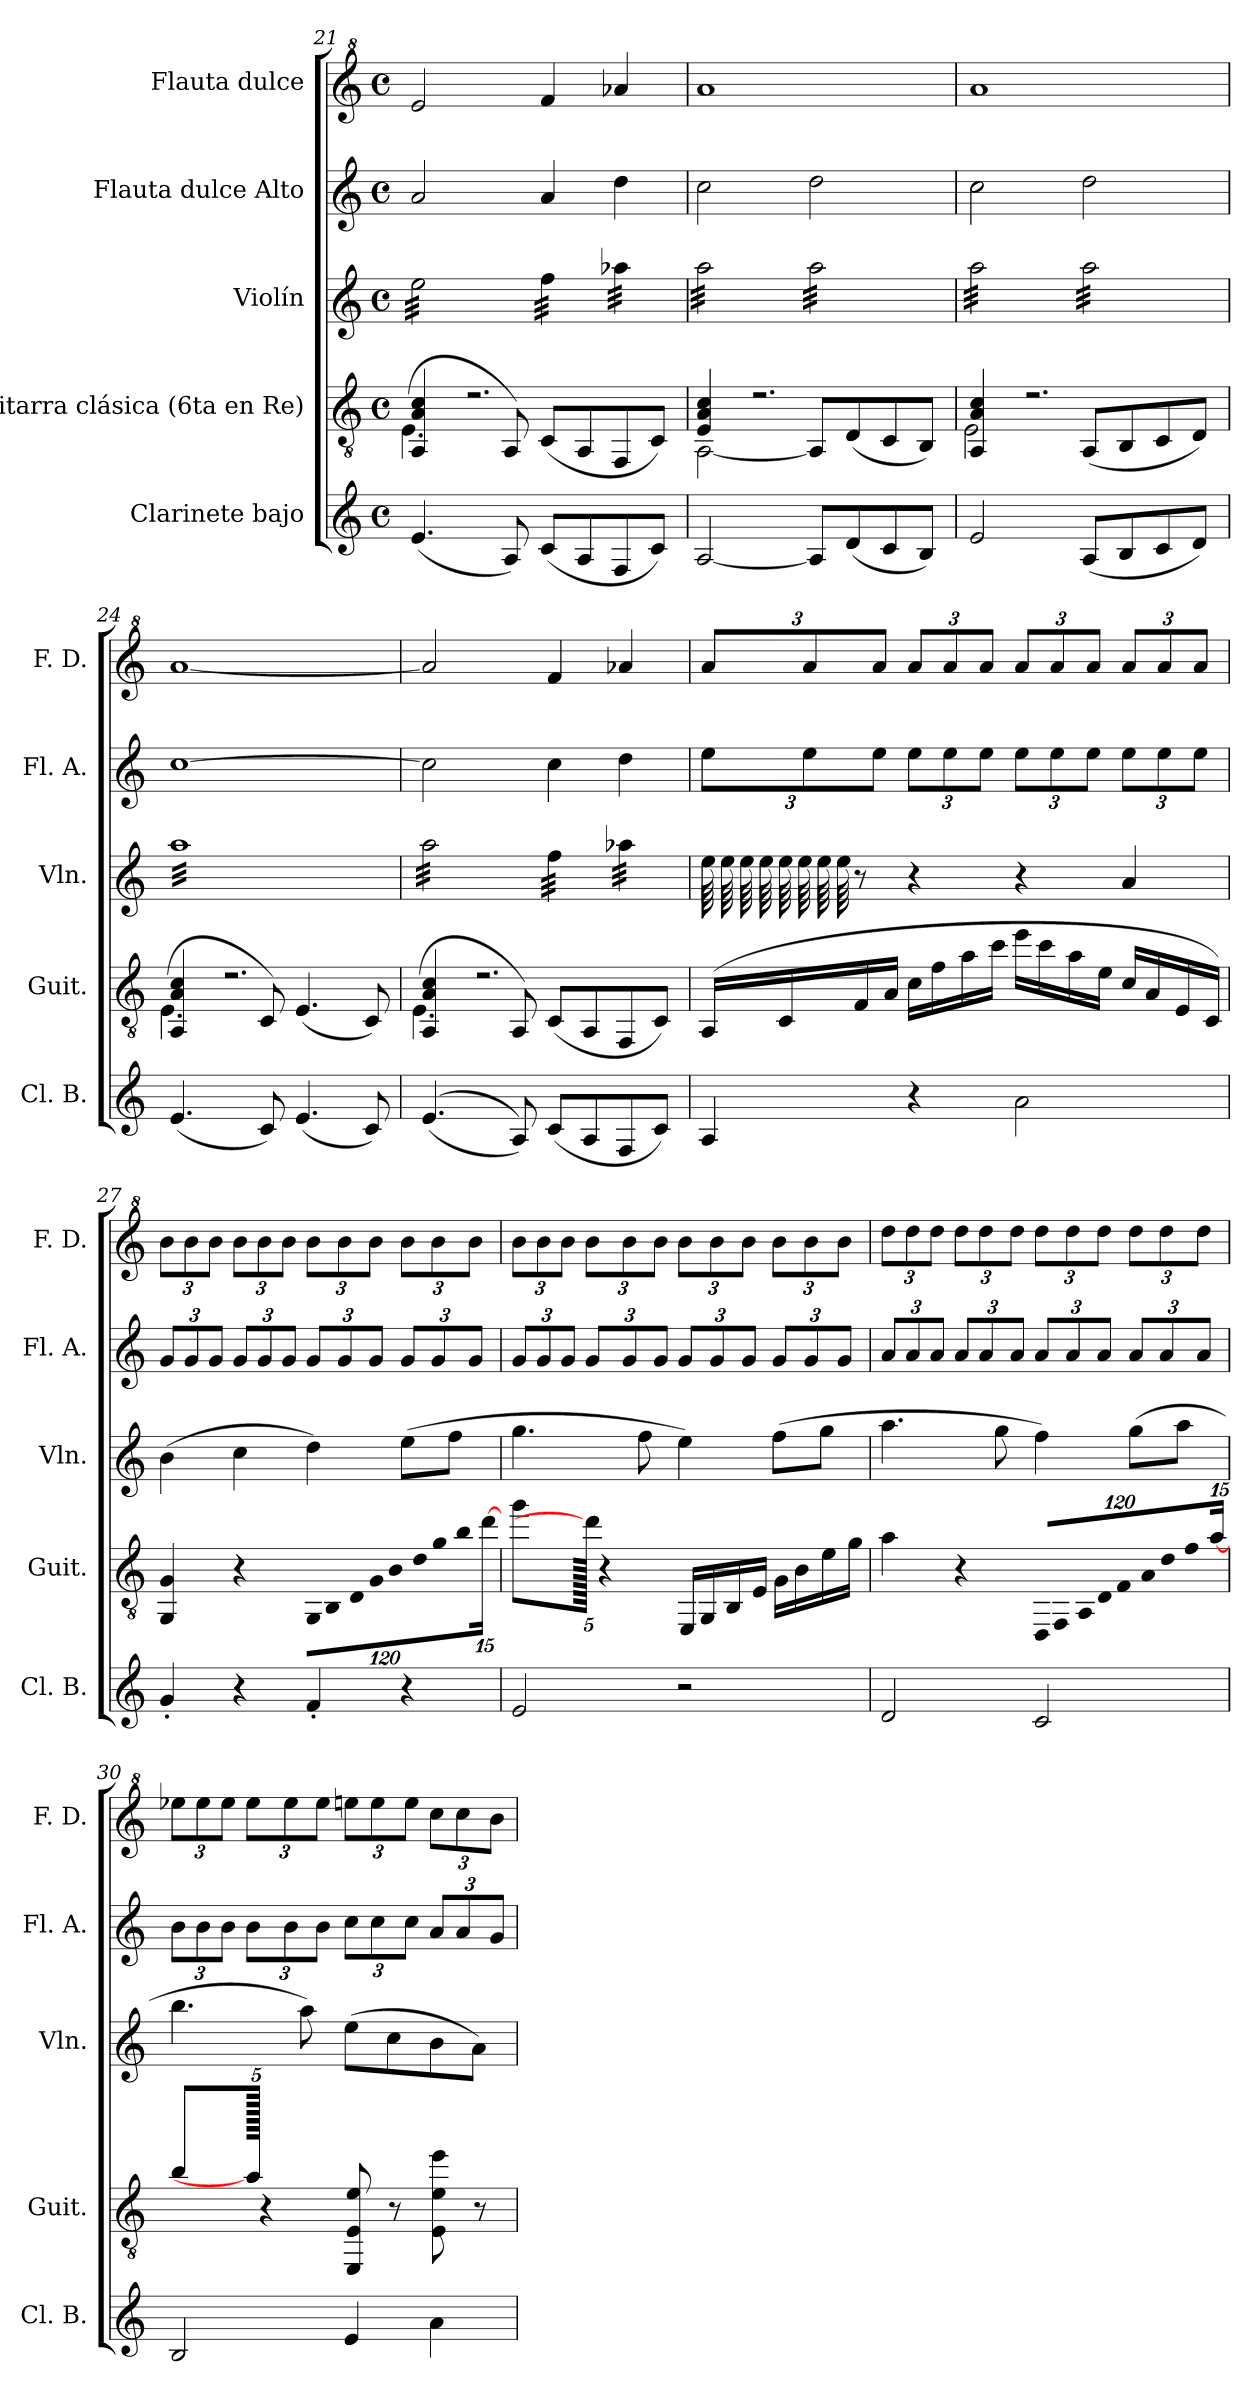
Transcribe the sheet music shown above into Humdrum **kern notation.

**kern	**kern	**kern	**kern	**kern
*part5	*part4	*part3	*part2	*part1
*staff5	*staff4	*staff3	*staff2	*staff1
*I"Clarinete bajo	*I"Guitarra clásica  (6ta en Re)	*I"Violín	*I"Flauta dulce Alto	*I"Flauta dulce
*I'Cl. B.	*I'Guit.	*I'Vln.	*I'Fl. A.	*I'F. D.
*clefG2	*clefGv2	*clefG2	*clefG2	*clefG^2
*ITrd8c14	*	*	*	*
*k[]	*k[]	*k[]	*k[]	*k[]
*M4/4	*M4/4	*M4/4	*M4/4	*M4/4
*met(c)	*met(c)	*met(c)	*met(c)	*met(c)
=21	=21	=21	=21	=21
*	*^	*	*	*
*	*	*	*tremolo	*	*
(<4.E/	4AA/ 4A/ 4c/	(<4.E\	32ee\LLL	2a/	2ee/
.	.	.	32ee\	.	.
.	.	.	32ee\	.	.
.	.	.	32ee\	.	.
.	.	.	32ee\	.	.
.	.	.	32ee\	.	.
.	.	.	32ee\	.	.
.	.	.	32ee\	.	.
.	2.r	.	32ee\	.	.
.	.	.	32ee\	.	.
.	.	.	32ee\	.	.
.	.	.	32ee\	.	.
8AA/)	.	8AA/)	32ee\	.	.
.	.	.	32ee\	.	.
.	.	.	32ee\	.	.
.	.	.	32ee\JJJ	.	.
(<8C/L	.	(<8C/L	32ff\LLL	4a/	4ff/
.	.	.	32ff\	.	.
.	.	.	32ff\	.	.
.	.	.	32ff\	.	.
8AA/	.	8AA/	32ff\	.	.
.	.	.	32ff\	.	.
.	.	.	32ff\	.	.
.	.	.	32ff\JJJ	.	.
8FF/	.	8FF/	32aa-X\LLL	4dd\	4aa-X/
.	.	.	32aa-X\	.	.
.	.	.	32aa-X\	.	.
.	.	.	32aa-X\	.	.
8C/J)	.	8C/J)	32aa-X\	.	.
.	.	.	32aa-X\	.	.
.	.	.	32aa-X\	.	.
.	.	.	32aa-X\JJJ	.	.
=22	=22	=22	=22	=22	=22
[2AA/	4E/ 4A/ 4c/	[2AA\	32aa\LLL	2cc\	1aa
.	.	.	32aa\	.	.
.	.	.	32aa\	.	.
.	.	.	32aa\	.	.
.	.	.	32aa\	.	.
.	.	.	32aa\	.	.
.	.	.	32aa\	.	.
.	.	.	32aa\	.	.
.	2.r	.	32aa\	.	.
.	.	.	32aa\	.	.
.	.	.	32aa\	.	.
.	.	.	32aa\	.	.
.	.	.	32aa\	.	.
.	.	.	32aa\	.	.
.	.	.	32aa\	.	.
.	.	.	32aa\JJJ	.	.
8AA/L]	.	8AA/L]	32aa\LLL	2dd\	.
.	.	.	32aa\	.	.
.	.	.	32aa\	.	.
.	.	.	32aa\	.	.
(<8D/	.	(<8D/	32aa\	.	.
.	.	.	32aa\	.	.
.	.	.	32aa\	.	.
.	.	.	32aa\	.	.
8C/	.	8C/	32aa\	.	.
.	.	.	32aa\	.	.
.	.	.	32aa\	.	.
.	.	.	32aa\	.	.
8BB/J)	.	8BB/J)	32aa\	.	.
.	.	.	32aa\	.	.
.	.	.	32aa\	.	.
.	.	.	32aa\JJJ	.	.
=23	=23	=23	=23	=23	=23
2E/	4AA/ 4A/ 4c/	2E\	32aa\LLL	2cc\	1aa
.	.	.	32aa\	.	.
.	.	.	32aa\	.	.
.	.	.	32aa\	.	.
.	.	.	32aa\	.	.
.	.	.	32aa\	.	.
.	.	.	32aa\	.	.
.	.	.	32aa\	.	.
.	2.r	.	32aa\	.	.
.	.	.	32aa\	.	.
.	.	.	32aa\	.	.
.	.	.	32aa\	.	.
.	.	.	32aa\	.	.
.	.	.	32aa\	.	.
.	.	.	32aa\	.	.
.	.	.	32aa\JJJ	.	.
(<8AA/L	.	(<8AA/L	32aa\LLL	2dd\	.
.	.	.	32aa\	.	.
.	.	.	32aa\	.	.
.	.	.	32aa\	.	.
8BB/	.	8BB/	32aa\	.	.
.	.	.	32aa\	.	.
.	.	.	32aa\	.	.
.	.	.	32aa\	.	.
8C/	.	8C/	32aa\	.	.
.	.	.	32aa\	.	.
.	.	.	32aa\	.	.
.	.	.	32aa\	.	.
8D/J)	.	8D/J)	32aa\	.	.
.	.	.	32aa\	.	.
.	.	.	32aa\	.	.
.	.	.	32aa\JJJ	.	.
=24	=24	=24	=24	=24	=24
(<4.E/	4AA/ 4A/ 4c/	(<4.E\	(>32aaLLL	[1cc	[1aa
.	.	.	(>32aa	.	.
.	.	.	(>32aa	.	.
.	.	.	(>32aa	.	.
.	.	.	(>32aa	.	.
.	.	.	(>32aa	.	.
.	.	.	(>32aa	.	.
.	.	.	(>32aa	.	.
.	2.r	.	(>32aa	.	.
.	.	.	(>32aa	.	.
.	.	.	(>32aa	.	.
.	.	.	(>32aa	.	.
8C/)	.	8C/)	(>32aa	.	.
.	.	.	(>32aa	.	.
.	.	.	(>32aa	.	.
.	.	.	(>32aa	.	.
(<4.E/	.	(<4.E/	(>32aa	.	.
.	.	.	(>32aa	.	.
.	.	.	(>32aa	.	.
.	.	.	(>32aa	.	.
.	.	.	(>32aa	.	.
.	.	.	(>32aa	.	.
.	.	.	(>32aa	.	.
.	.	.	(>32aa	.	.
.	.	.	(>32aa	.	.
.	.	.	(>32aa	.	.
.	.	.	(>32aa	.	.
.	.	.	(>32aa	.	.
8C/)	.	8C/)	(>32aa	.	.
.	.	.	(>32aa	.	.
.	.	.	(>32aa	.	.
.	.	.	32aaJJJ	.	.
!!LO:LB:g=z
=25	=25	=25	=25	=25	=25
(<(<4.E/	4AA/ 4A/ 4c/	(<4.E\	32aa\)LLL	2cc\]	2aa/]
.	.	.	32aa\)	.	.
.	.	.	32aa\)	.	.
.	.	.	32aa\)	.	.
.	.	.	32aa\)	.	.
.	.	.	32aa\)	.	.
.	.	.	32aa\)	.	.
.	.	.	32aa\)	.	.
.	2.r	.	32aa\)	.	.
.	.	.	32aa\)	.	.
.	.	.	32aa\)	.	.
.	.	.	32aa\)	.	.
8AA/))	.	8AA/)	32aa\)	.	.
.	.	.	32aa\)	.	.
.	.	.	32aa\)	.	.
.	.	.	32aa\)JJJ	.	.
(<8C/L	.	(<8C/L	32ff\LLL	4cc\	4ff/
.	.	.	32ff\	.	.
.	.	.	32ff\	.	.
.	.	.	32ff\	.	.
8AA/	.	8AA/	32ff\	.	.
.	.	.	32ff\	.	.
.	.	.	32ff\	.	.
.	.	.	32ff\JJJ	.	.
8FF/	.	8FF/	32aa-X\LLL	4dd\	4aa-X/
.	.	.	32aa-X\	.	.
.	.	.	32aa-X\	.	.
.	.	.	32aa-X\	.	.
8C/J)	.	8C/J)	32aa-X\	.	.
.	.	.	32aa-X\	.	.
.	.	.	32aa-X\	.	.
.	.	.	32aa-X\JJJ	.	.
*	*v	*v	*	*	*
=26	=26	=26	=26	=26
*	*	*	*Xbrackettup	*Xbrackettup
4AA/	(>16AA/LL	64ee\	12ee\L	12aa/L
.	.	64ee\	.	.
.	.	64ee\	.	.
.	.	64ee\	.	.
.	16C/	64ee\	.	.
.	.	64ee\	.	.
.	.	.	12ee\	12aa/
.	.	64ee\	.	.
.	.	64ee\	.	.
*	*	*Xtremolo	*	*
.	16F/	8r	.	.
.	.	.	12ee\J	12aa/J
.	16A/JJ	.	.	.
4r	16c\LL	4r	12ee\L	12aa/L
.	16f\	.	.	.
.	.	.	12ee\	12aa/
.	16a\	.	.	.
.	.	.	12ee\J	12aa/J
.	16cc\JJ	.	.	.
2A\	16ee\LL	4r	12ee\L	12aa/L
.	16cc\	.	.	.
.	.	.	12ee\	12aa/
.	16a\	.	.	.
.	.	.	12ee\J	12aa/J
.	16e\JJ	.	.	.
.	16c/LL	4a/	12ee\L	12aa/L
.	16A/	.	.	.
.	.	.	12ee\	12aa/
.	16E/	.	.	.
.	.	.	12ee\J	12aa/J
.	16C/JJ)	.	.	.
!!LO:PB:g=z
=27	=27	=27	=27	=27
4G'/	4GG/ 4G/	(>4b\	12g/L	12bb\L
.	.	.	12g/	12bb\
.	.	.	12g/J	12bb\J
4r	4r	4cc\	12g/L	12bb\L
.	.	.	12g/	12bb\
.	.	.	12g/J	12bb\J
*	*Xbrackettup	*	*	*
!	!LO:N:vis=16	!	!	!
4F'/	1920%107GG\LL	4dd\)	12g/L	12bb\L
!	!LO:N:vis=16	!	!	!
.	1920%107BB\	.	.	.
.	.	.	12g/	12bb\
!	!LO:N:vis=16	!	!	!
.	1920%107D\	.	.	.
.	.	.	12g/J	12bb\J
!	!LO:N:vis=16	!	!	!
.	1920%107G\	.	.	.
!	!LO:N:vis=16	!	!	!
.	1920%107B\	.	.	.
4r	.	(>8ee\L	12g/L	12bb\L
!	!LO:N:vis=16	!	!	!
.	1920%107d\	.	.	.
.	.	.	12g/	12bb\
!	!LO:N:vis=16	!	!	!
.	1920%107g\	.	.	.
.	.	8ff\J	.	.
!	!LO:N:vis=16	!	!	!
.	1920%107b\	.	.	.
.	.	.	12g/J	12bb\J
.	[240%13dd\JJ	.	.	.
=28	=28	=28	=28	=28
2E/	4gg\	4.gg\	12g/L	12bb\L
.	.	.	12g/	12bb\
.	.	.	12g/J	12bb\J
.	640dd\JJ]	.	12g/L	12bb\L
.	4r	.	.	.
.	.	.	12g/	12bb\
.	.	8ff\	.	.
.	.	.	12g/J	12bb\J
2r	.	4ee\)	12g/L	12bb\L
.	16EE/LL	.	.	.
.	16GG/	.	.	.
.	.	.	12g/	12bb\
.	16BB/	.	.	.
.	.	.	12g/J	12bb\J
.	16E/JJ	.	.	.
.	.	(>8ff\L	12g/L	12bb\L
.	16G\LL	.	.	.
.	16B\	.	.	.
.	.	.	12g/	12bb\
.	.	8gg\J	.	.
.	16e\	.	.	.
.	.	.	12g/J	12bb\J
.	16g\JJ	.	.	.
640ryy	.	640ryy	640ryy	640ryy
!!LO:LB:g=z
=29	=29	=29	=29	=29
2D/	4a\	4.aa\	12a/L	12ddd\L
.	.	.	12a/	12ddd\
.	.	.	12a/J	12ddd\J
.	4r	.	12a/L	12ddd\L
.	.	.	12a/	12ddd\
.	.	8gg\	.	.
.	.	.	12a/J	12ddd\J
!	!LO:N:vis=16	!	!	!
2C/	1920%107DD/LL	4ff\)	12a/L	12ddd\L
!	!LO:N:vis=16	!	!	!
.	1920%107FF/	.	.	.
.	.	.	12a/	12ddd\
!	!LO:N:vis=16	!	!	!
.	1920%107AA/	.	.	.
.	.	.	12a/J	12ddd\J
!	!LO:N:vis=16	!	!	!
.	1920%107D/	.	.	.
!	!LO:N:vis=16	!	!	!
.	1920%107F/	.	.	.
.	.	(>8gg\L	12a/L	12ddd\L
!	!LO:N:vis=16	!	!	!
.	1920%107A/	.	.	.
.	.	.	12a/	12ddd\
!	!LO:N:vis=16	!	!	!
.	1920%107d/	.	.	.
.	.	8aa\J	.	.
!	!LO:N:vis=16	!	!	!
.	1920%107f/	.	.	.
.	.	.	12a/J	12ddd\J
.	[240%13a/JJ	.	.	.
=30	=30	=30	=30	=30
2BB/	4b\	4.bb\	12b\L	12eee-X\L
.	.	.	12b\	12eee-\
.	.	.	12b\J	12eee-\J
.	640a/JJ]	.	12b\L	12eee-\L
.	4r	.	.	.
.	.	.	12b\	12eee-\
.	.	8aa\)	.	.
.	.	.	12b\J	12eee-\J
4E/	.	(>8ee\L	12cc\L	12eeen\L
.	8EE/ 8E/ 8e/	.	.	.
.	.	.	12cc\	12eee\
.	.	8cc\	.	.
.	8r	.	.	.
.	.	.	12cc\J	12eee\J
4A\	.	8b\	12a/L	12ccc\L
.	8E\ 8e\ 8ee\	.	.	.
.	.	.	12a/	12ccc\
.	.	8a\J)	.	.
.	8r	.	.	.
.	.	.	12g/J	12bb\J
640ryy	.	640ryy	640ryy	640ryy
=	=	=	=	=
*-	*-	*-	*-	*-
